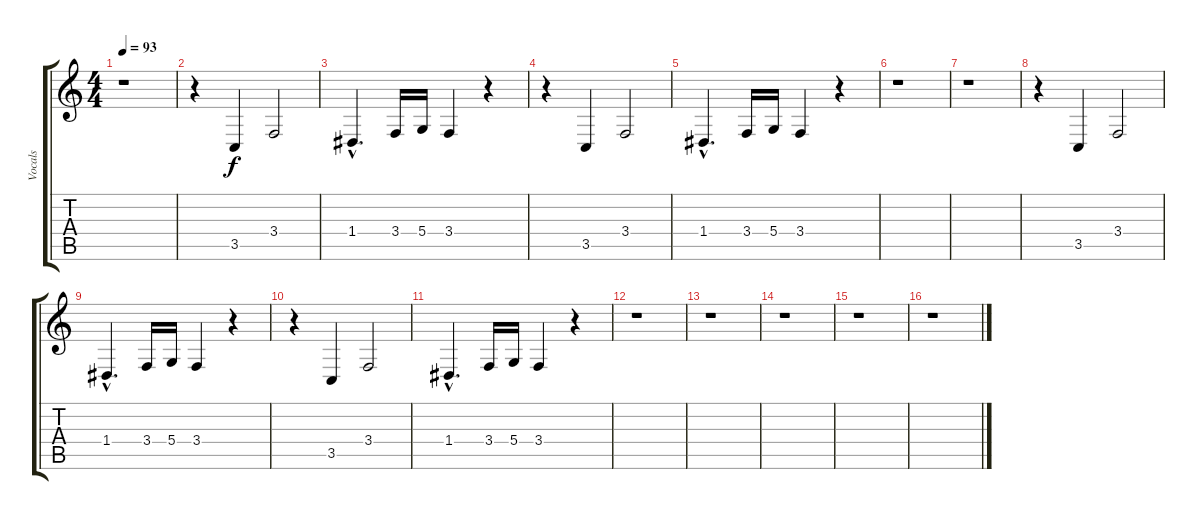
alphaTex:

\track ("Vocals" "Vocals") {instrument baritonesax}
\staff {score tabs}
\tuning (E4 B3 G3 D3 A2 E2) {hide}
\ts (4 4)
\tempo 93
\clef g2
\ks c
r.1{dy f} |
r.4 3.5.4 3.4.2 |
1.4{hac}.4{d} 3.4.16 5.4.16 3.4.4 r.4 |
r.4 3.5.4 3.4.2 |
1.4{hac}.4{d} 3.4.16 5.4.16 3.4.4 r.4 |
r.1 |
r.1 |
r.4 3.5.4 3.4.2 |
1.4{hac}.4{d} 3.4.16 5.4.16 3.4.4 r.4 |
r.4 3.5.4 3.4.2 |
1.4{hac}.4{d} 3.4.16 5.4.16 3.4.4 r.4 |
r.1 |
r.1 |
r.1 |
r.1 |
r.1
